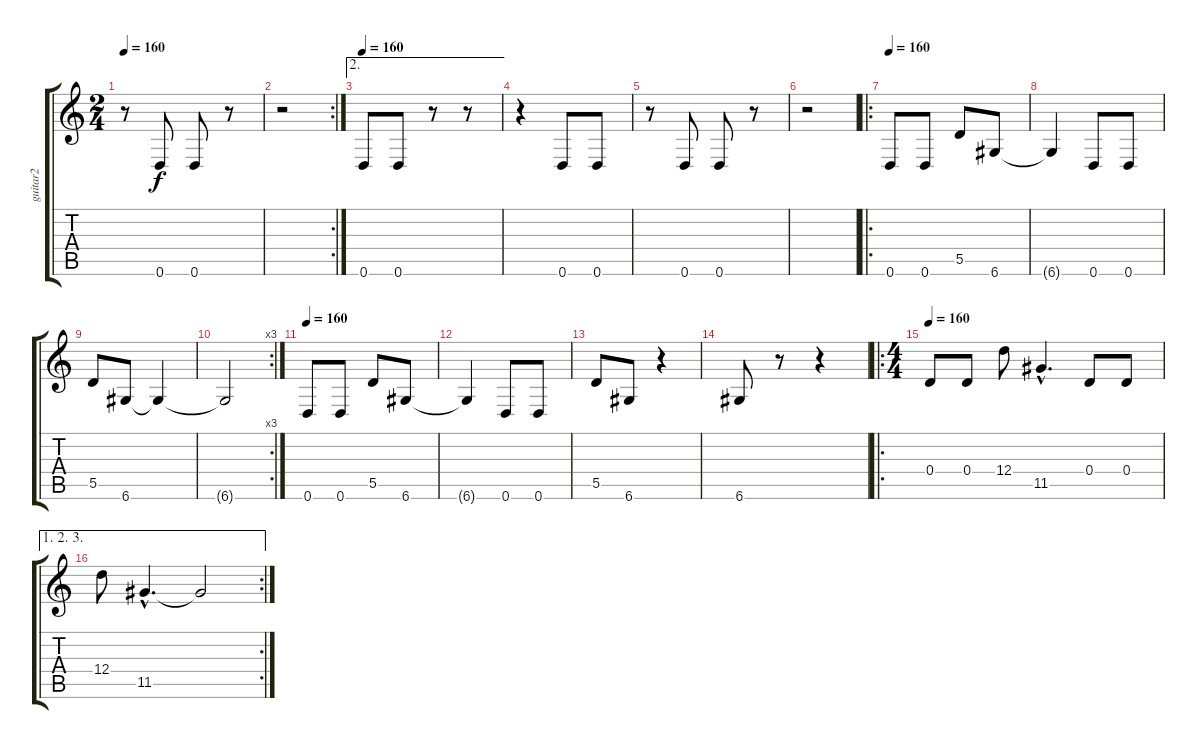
\track ("guitar2" "guitar2") {instrument distortionguitar}
\staff {score tabs}
\tuning (E4 B3 G3 D3 A2 D2) {hide}
\ts (2 4)
\tempo 160
\clef g2
\ks c
r.8{dy f} 0.6.8 0.6.8 r.8 |
\rc 2
r.2 |
\ae 2
\tempo 160
0.6.8 0.6.8 r.8 r.8 |
r.4 0.6.8 0.6.8 |
r.8 0.6.8 0.6.8 r.8 |
r.2 |
\ro
\tempo 160
0.6.8 0.6.8 5.5.8 6.6.8 |
6.6{t}.4 0.6.8 0.6.8 |
5.5.8 6.6.8 6.6{t}.4 |
\rc 3
6.6{t}.2 |
\tempo 160
0.6.8 0.6.8 5.5.8 6.6.8 |
6.6{t}.4 0.6.8 0.6.8 |
5.5.8 6.6.8 r.4 |
6.6.8 r.8 r.4 |
\ro
\ts (4 4)
\tempo 160
0.4.8 0.4.8 12.4.8 11.5{hac}.4{d} 0.4.8 0.4.8 |
\ae (1 2 3)
\rc 2
12.4.8 11.5{hac}.4{d} 11.5{t}.2
